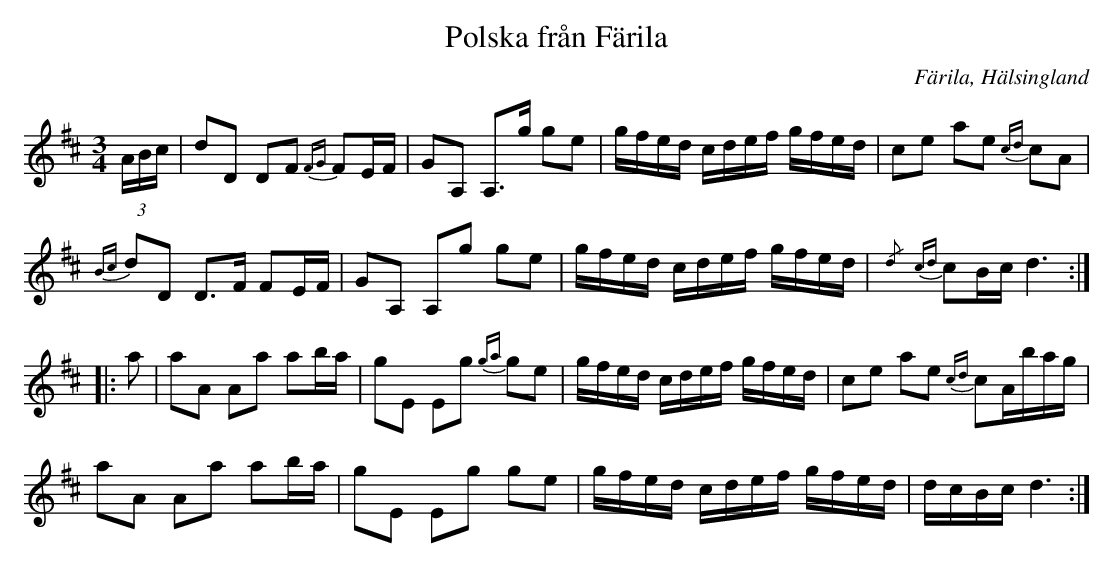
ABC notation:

X:1
T:Polska från Färila
O:Färila, Hälsingland
M:3/4
L:1/16
U:t=turn
K:D
(3ABc | d2D2 D2F2 {F2/3G2/3}F2EF | G2A,2 A,2>g2 g2e2 | gfed cdef gfed | c2e2 a2e2 {c2/3d2/3}c2A2 |
{Bc}d2D2 D2>F2 F2EF | G2A,2 A,2g2 g2e2 | gfed cdef gfed | {/d}{cd}c2Bc d6 ::
a2 | a2A2 A2a2 a2ba | g2E2 E2g2 {ga}g2e2 | gfed cdef gfed | c2e2 a2e2 {cd}c2A5/6b3/6a2/6g2/6 |
a2A2 A2a2 a2ba | g2E2 E2g2 g2e2 | gfed cdef gfed | dcBc d6 :|
